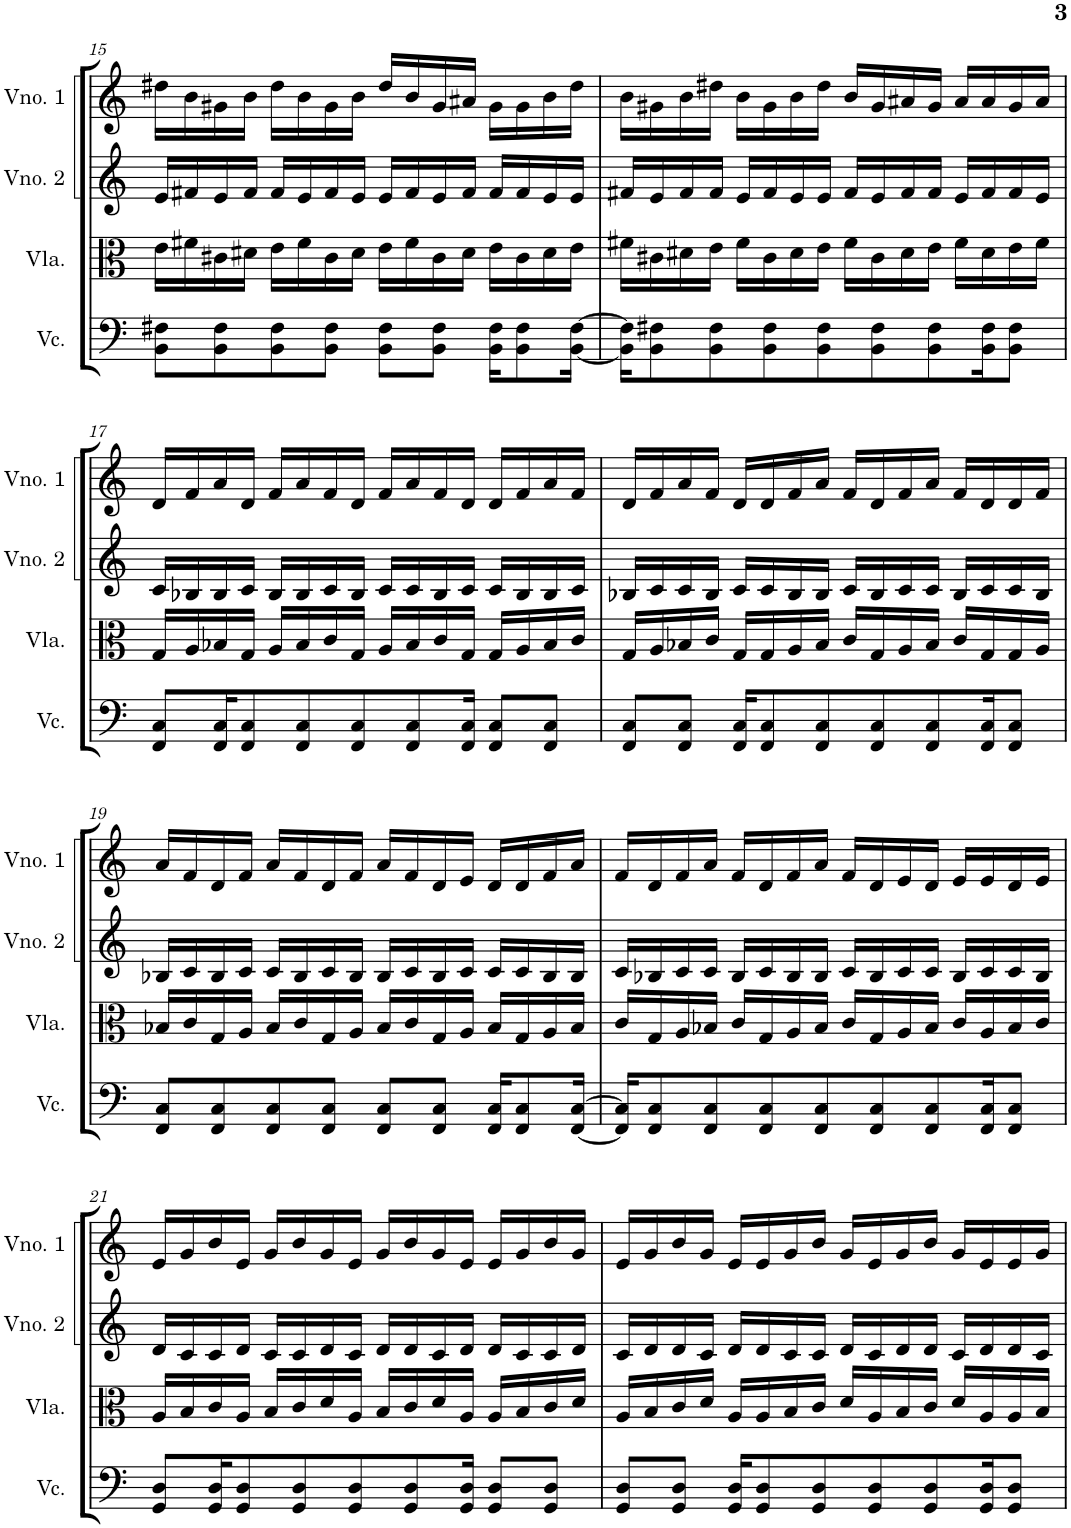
**kern	**kern	**kern	**kern
*part4	*part3	*part2	*part1
*staff4	*staff3	*staff2	*staff1
*I"Violoncelo	*I"Viola	*I"Violino 2	*I"Violino 1
*I'Vc.	*I'Vla.	*I'Vno. 2	*I'Vno. 1
!!LO:PB:g=z
*clefF4	*clefC3	*clefG2	*clefG2
*k[]	*k[]	*k[]	*k[]
*M4/4	*M4/4	*M4/4	*M4/4
=15	=15	=15	=15
8BB\ 8F#X\L	16e\LL	16e/LL	16dd#X\LL
.	16f#X\	16f#X/	16b\
8BB\ 8F#\	16c#X\	16e/	16g#X\
.	16d#X\JJ	16f#/JJ	16b\JJ
8BB\ 8F#\	16e\LL	16f#/LL	16dd#\LL
.	16f#\	16e/	16b\
8BB\ 8F#\J	16c#\	16f#/	16g#\
.	16d#\JJ	16e/JJ	16b\JJ
8BB\ 8F#\L	16e\LL	16e/LL	16dd#/LL
.	16f#\	16f#/	16b/
8BB\ 8F#\J	16c#\	16e/	16g#/
.	16d#\JJ	16f#/JJ	16a#X/JJ
16BB\ 16F#\KL	16e\LL	16f#/LL	16g#\LL
8BB\ 8F#\	16c#\	16f#/	16g#\
.	16d#\	16e/	16b\
[16BB\ [16F#\Jk	16e\JJ	16e/JJ	16dd#\JJ
=16	=16	=16	=16
16BB\] 16F#\]KL	16f#X\LL	16f#X/LL	16b\LL
8BB\ 8F#X\	16c#X\	16e/	16g#X\
.	16d#X\	16f#/	16b\
8BB\ 8F#\	16e\JJ	16f#/JJ	16dd#X\JJ
.	16f#\LL	16e/LL	16b\LL
8BB\ 8F#\	16c#\	16f#/	16g#\
.	16d#\	16e/	16b\
8BB\ 8F#\	16e\JJ	16e/JJ	16dd#\JJ
.	16f#\LL	16f#/LL	16b/LL
8BB\ 8F#\	16c#\	16e/	16g#/
.	16d#\	16f#/	16a#X/
8BB\ 8F#\	16e\JJ	16f#/JJ	16g#/JJ
.	16f#\LL	16e/LL	16a#/LL
16BB\ 16F#\K	16d#\	16f#/	16a#/
8BB\ 8F#\J	16e\	16f#/	16g#/
.	16f#\JJ	16e/JJ	16a#/JJ
!!LO:LB:g=z
=17	=17	=17	=17
8FF/ 8C/L	16G/LL	16c/LL	16d/LL
.	16A/	16B-X/	16f/
16FF/ 16C/K	16B-X/	16B-/	16a/
8FF/ 8C/	16G/JJ	16c/JJ	16d/JJ
.	16A/LL	16B-/LL	16f/LL
8FF/ 8C/	16B-/	16B-/	16a/
.	16c/	16c/	16f/
8FF/ 8C/	16G/JJ	16B-/JJ	16d/JJ
.	16A/LL	16c/LL	16f/LL
8FF/ 8C/	16B-/	16c/	16a/
.	16c/	16B-/	16f/
16FF/ 16C/Jk	16G/JJ	16c/JJ	16d/JJ
8FF/ 8C/L	16G/LL	16c/LL	16d/LL
.	16A/	16B-/	16f/
8FF/ 8C/J	16B-/	16B-/	16a/
.	16c/JJ	16c/JJ	16f/JJ
=18	=18	=18	=18
8FF/ 8C/L	16G/LL	16B-X/LL	16d/LL
.	16A/	16c/	16f/
8FF/ 8C/J	16B-X/	16c/	16a/
.	16c/JJ	16B-/JJ	16f/JJ
16FF/ 16C/KL	16G/LL	16c/LL	16d/LL
8FF/ 8C/	16G/	16c/	16d/
.	16A/	16B-/	16f/
8FF/ 8C/	16B-/JJ	16B-/JJ	16a/JJ
.	16c/LL	16c/LL	16f/LL
8FF/ 8C/	16G/	16B-/	16d/
.	16A/	16c/	16f/
8FF/ 8C/	16B-/JJ	16c/JJ	16a/JJ
.	16c/LL	16B-/LL	16f/LL
16FF/ 16C/K	16G/	16c/	16d/
8FF/ 8C/J	16G/	16c/	16d/
.	16A/JJ	16B-/JJ	16f/JJ
!!LO:LB:g=z
=19	=19	=19	=19
8FF/ 8C/L	16B-X/LL	16B-X/LL	16a/LL
.	16c/	16c/	16f/
8FF/ 8C/	16G/	16B-/	16d/
.	16A/JJ	16c/JJ	16f/JJ
8FF/ 8C/	16B-/LL	16c/LL	16a/LL
.	16c/	16B-/	16f/
8FF/ 8C/J	16G/	16c/	16d/
.	16A/JJ	16B-/JJ	16f/JJ
8FF/ 8C/L	16B-/LL	16B-/LL	16a/LL
.	16c/	16c/	16f/
8FF/ 8C/J	16G/	16B-/	16d/
.	16A/JJ	16c/JJ	16e/JJ
16FF/ 16C/KL	16B-/LL	16c/LL	16d/LL
8FF/ 8C/	16G/	16c/	16d/
.	16A/	16B-/	16f/
[16FF/ [16C/Jk	16B-/JJ	16B-/JJ	16a/JJ
=20	=20	=20	=20
16FF/] 16C/]KL	16c/LL	16c/LL	16f/LL
8FF/ 8C/	16G/	16B-X/	16d/
.	16A/	16c/	16f/
8FF/ 8C/	16B-X/JJ	16c/JJ	16a/JJ
.	16c/LL	16B-/LL	16f/LL
8FF/ 8C/	16G/	16c/	16d/
.	16A/	16B-/	16f/
8FF/ 8C/	16B-/JJ	16B-/JJ	16a/JJ
.	16c/LL	16c/LL	16f/LL
8FF/ 8C/	16G/	16B-/	16d/
.	16A/	16c/	16e/
8FF/ 8C/	16B-/JJ	16c/JJ	16d/JJ
.	16c/LL	16B-/LL	16e/LL
16FF/ 16C/K	16A/	16c/	16e/
8FF/ 8C/J	16B-/	16c/	16d/
.	16c/JJ	16B-/JJ	16e/JJ
!!LO:LB:g=z
=21	=21	=21	=21
8GG/ 8D/L	16A/LL	16d/LL	16e/LL
.	16B/	16c/	16g/
16GG/ 16D/K	16c/	16c/	16b/
8GG/ 8D/	16A/JJ	16d/JJ	16e/JJ
.	16B/LL	16c/LL	16g/LL
8GG/ 8D/	16c/	16c/	16b/
.	16d/	16d/	16g/
8GG/ 8D/	16A/JJ	16c/JJ	16e/JJ
.	16B/LL	16d/LL	16g/LL
8GG/ 8D/	16c/	16d/	16b/
.	16d/	16c/	16g/
16GG/ 16D/Jk	16A/JJ	16d/JJ	16e/JJ
8GG/ 8D/L	16A/LL	16d/LL	16e/LL
.	16B/	16c/	16g/
8GG/ 8D/J	16c/	16c/	16b/
.	16d/JJ	16d/JJ	16g/JJ
=22	=22	=22	=22
8GG/ 8D/L	16A/LL	16c/LL	16e/LL
.	16B/	16d/	16g/
8GG/ 8D/J	16c/	16d/	16b/
.	16d/JJ	16c/JJ	16g/JJ
16GG/ 16D/KL	16A/LL	16d/LL	16e/LL
8GG/ 8D/	16A/	16d/	16e/
.	16B/	16c/	16g/
8GG/ 8D/	16c/JJ	16c/JJ	16b/JJ
.	16d/LL	16d/LL	16g/LL
8GG/ 8D/	16A/	16c/	16e/
.	16B/	16d/	16g/
8GG/ 8D/	16c/JJ	16d/JJ	16b/JJ
.	16d/LL	16c/LL	16g/LL
16GG/ 16D/K	16A/	16d/	16e/
8GG/ 8D/J	16A/	16d/	16e/
.	16B/JJ	16c/JJ	16g/JJ
=	=	=	=
*-	*-	*-	*-
